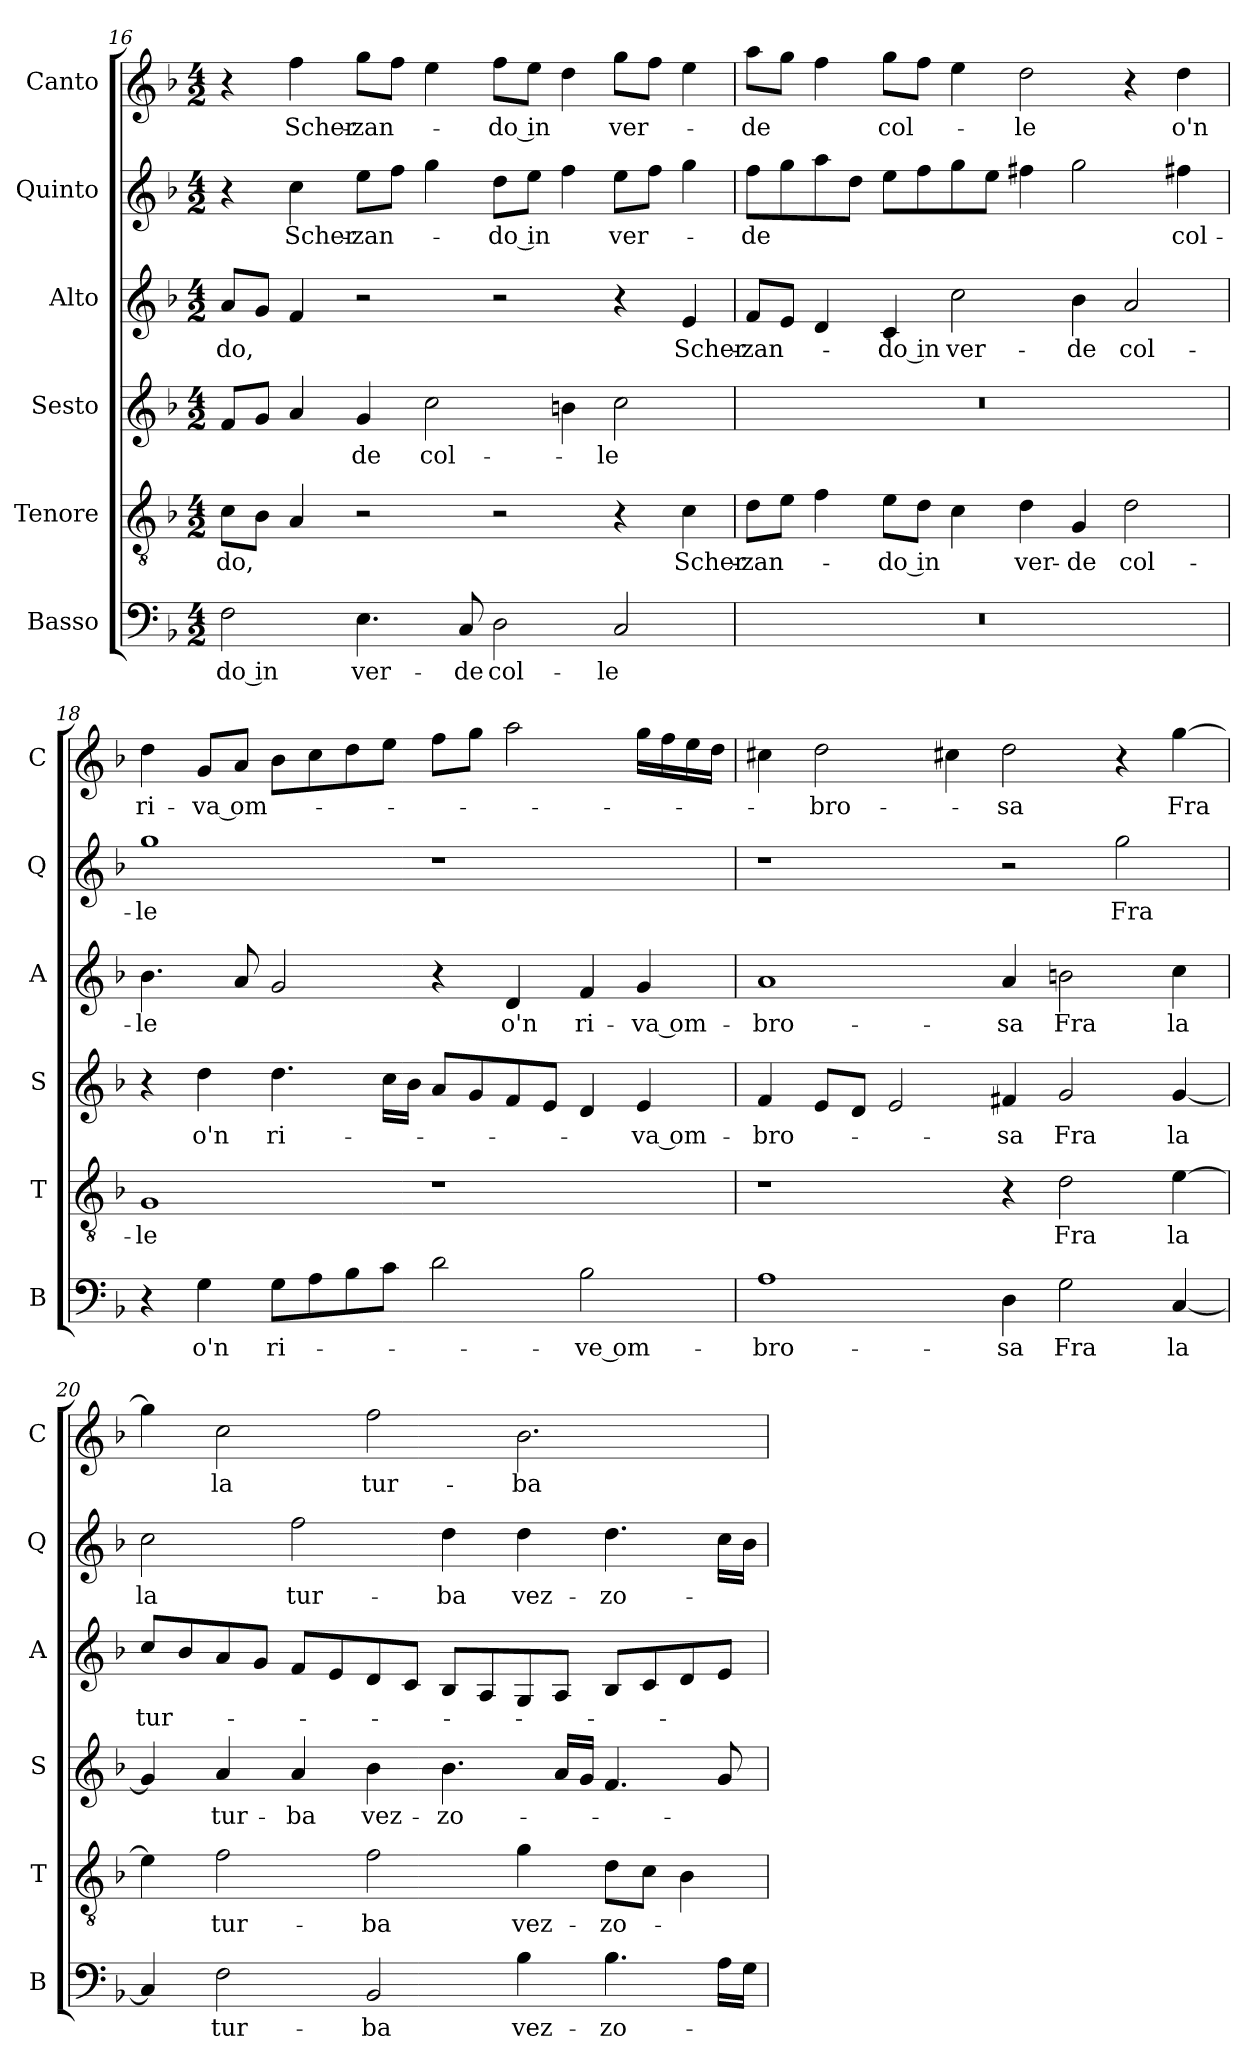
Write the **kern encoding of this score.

**kern	**text	**kern	**text	**kern	**text	**kern	**text	**kern	**text	**kern	**text
*part6	*part6	*part5	*part5	*part4	*part4	*part3	*part3	*part2	*part2	*part1	*part1
*staff6	*staff6	*staff5	*staff5	*staff4	*staff4	*staff3	*staff3	*staff2	*staff2	*staff1	*staff1
*I"Basso	*	*I"Tenore	*	*I"Sesto	*	*I"Alto	*	*I"Quinto	*	*I"Canto	*
*I'B	*	*I'T	*	*I'S	*	*I'A	*	*I'Q	*	*I'C	*
*clefF4	*	*clefGv2	*	*clefG2	*	*clefG2	*	*clefG2	*	*clefG2	*
*k[b-]	*	*k[b-]	*	*k[b-]	*	*k[b-]	*	*k[b-]	*	*k[b-]	*
*F:	*	*F:	*	*F:	*	*F:	*	*F:	*	*F:	*
*M4/2	*	*M4/2	*	*M4/2	*	*M4/2	*	*M4/2	*	*M4/2	*
=16	=16	=16	=16	=16	=16	=16	=16	=16	=16	=16	=16
2F	-do in	8cL	-do,	8fL	.	8aL	-do,	4r	.	4r	.
.	.	8B-J	.	8gJ	.	8gJ	.	.	.	.	.
.	.	4A	.	4a	.	4f	.	4cc	Scher-	4ff	Scher-
4.E	ver-	2r	.	4g	-de	2r	.	8eeL	-zan-	8ggL	-zan-
.	.	.	.	.	.	.	.	8ffJ	.	8ffJ	.
.	.	.	.	2cc	col-	.	.	4gg	.	4ee	.
8C	-de	.	.	.	.	.	.	.	.	.	.
2D	col-	2r	.	.	.	2r	.	8ddL	-do in	8ffL	-do in
.	.	.	.	.	.	.	.	8eeJ	.	8eeJ	.
.	.	.	.	4bn	.	.	.	4ff	.	4dd	.
2C	-le	4r	.	2cc	-le	4r	.	8eeL	ver-	8ggL	ver-
.	.	.	.	.	.	.	.	8ffJ	.	8ffJ	.
.	.	4c	Scher-	.	.	4e	Scher-	4gg	.	4ee	.
=17	=17	=17	=17	=17	=17	=17	=17	=17	=17	=17	=17
0r	.	8dL	-zan-	0r	.	8fL	-zan-	8ffL	-de	8aaL	-de
.	.	8eJ	.	.	.	8eJ	.	8gg	.	8ggJ	.
.	.	4f	.	.	.	4d	.	8aa	.	4ff	.
.	.	.	.	.	.	.	.	8ddJ	.	.	.
.	.	8eL	-do in	.	.	4c	-do in	8eeL	.	8ggL	col-
.	.	8dJ	.	.	.	.	.	8ff	.	8ffJ	.
.	.	4c	.	.	.	2cc	ver-	8gg	.	4ee	.
.	.	.	.	.	.	.	.	8eeJ	.	.	.
.	.	4d	ver-	.	.	.	.	4ff#X	.	2dd	-le
.	.	4G	-de	.	.	4b-	-de	2gg	.	.	.
.	.	2d	col-	.	.	2a	col-	.	.	4r	.
.	.	.	.	.	.	.	.	4ff#X	col-	4dd	o'n
=18	=18	=18	=18	=18	=18	=18	=18	=18	=18	=18	=18
4r	.	1G	-le	4r	.	4.b-	-le	1gg	-le	4dd	ri-
4G	o'n	.	.	4dd	o'n	.	.	.	.	8gL	-va om-
.	.	.	.	.	.	8a	.	.	.	8aJ	.
8GL	ri-	.	.	4.dd	ri-	2g	.	.	.	8b-L	.
8A	.	.	.	.	.	.	.	.	.	8cc	.
8B-	.	.	.	.	.	.	.	.	.	8dd	.
8cJ	.	.	.	16ccLL	.	.	.	.	.	8eeJ	.
.	.	.	.	16b-JJ	.	.	.	.	.	.	.
2d	.	1r	.	8aL	.	4r	.	1r	.	8ffL	.
.	.	.	.	8g	.	.	.	.	.	8ggJ	.
.	.	.	.	8f	.	4d	o'n	.	.	2aa	.
.	.	.	.	8eJ	.	.	.	.	.	.	.
2B-	-ve om-	.	.	4d	.	4f	ri-	.	.	.	.
.	.	.	.	4e	-va om-	4g	-va om-	.	.	16ggLL	.
.	.	.	.	.	.	.	.	.	.	16ff	.
.	.	.	.	.	.	.	.	.	.	16ee	.
.	.	.	.	.	.	.	.	.	.	16ddJJ	.
=19	=19	=19	=19	=19	=19	=19	=19	=19	=19	=19	=19
1A	-bro-	1r	.	4f	-bro-	1a	-bro-	1r	.	4cc#X	.
.	.	.	.	8eL	.	.	.	.	.	2dd	-bro-
.	.	.	.	8dJ	.	.	.	.	.	.	.
.	.	.	.	2e	.	.	.	.	.	.	.
.	.	.	.	.	.	.	.	.	.	4cc#X	.
4D	-sa	4r	.	4f#X	-sa	4a	-sa	2r	.	2dd	-sa
2G	Fra	2d	Fra	2g	Fra	2bn	Fra	.	.	.	.
.	.	.	.	.	.	.	.	2gg	Fra	4r	.
[4C	la	[4e	la	[4g	la	4cc	la	.	.	[4gg	Fra
=20	=20	=20	=20	=20	=20	=20	=20	=20	=20	=20	=20
4C]	.	4e]	.	4g]	.	8ccL	tur-	2cc	la	4gg]	.
.	.	.	.	.	.	8b-	.	.	.	.	.
2F	tur-	2f	tur-	4a	tur-	8a	.	.	.	2cc	la
.	.	.	.	.	.	8gJ	.	.	.	.	.
.	.	.	.	4a	-ba	8fL	.	2ff	tur-	.	.
.	.	.	.	.	.	8e	.	.	.	.	.
2BB-	-ba	2f	-ba	4b-	vez-	8d	.	.	.	2ff	tur-
.	.	.	.	.	.	8cJ	.	.	.	.	.
.	.	.	.	4.b-	-zo-	8B-L	.	4dd	-ba	.	.
.	.	.	.	.	.	8A	.	.	.	.	.
4B-	vez-	4g	vez-	.	.	8G	.	4dd	vez-	2.b-	-ba
.	.	.	.	16aLL	.	8AJ	.	.	.	.	.
.	.	.	.	16gJJ	.	.	.	.	.	.	.
4.B-	-zo-	8dL	-zo-	4.f	.	8B-L	.	4.dd	-zo-	.	.
.	.	8cJ	.	.	.	8c	.	.	.	.	.
.	.	4B-	.	.	.	8d	.	.	.	.	.
16ALL	.	.	.	8g	.	8eJ	.	16ccLL	.	.	.
16GJJ	.	.	.	.	.	.	.	16b-JJ	.	.	.
=	=	=	=	=	=	=	=	=	=	=	=
*-	*-	*-	*-	*-	*-	*-	*-	*-	*-	*-	*-
